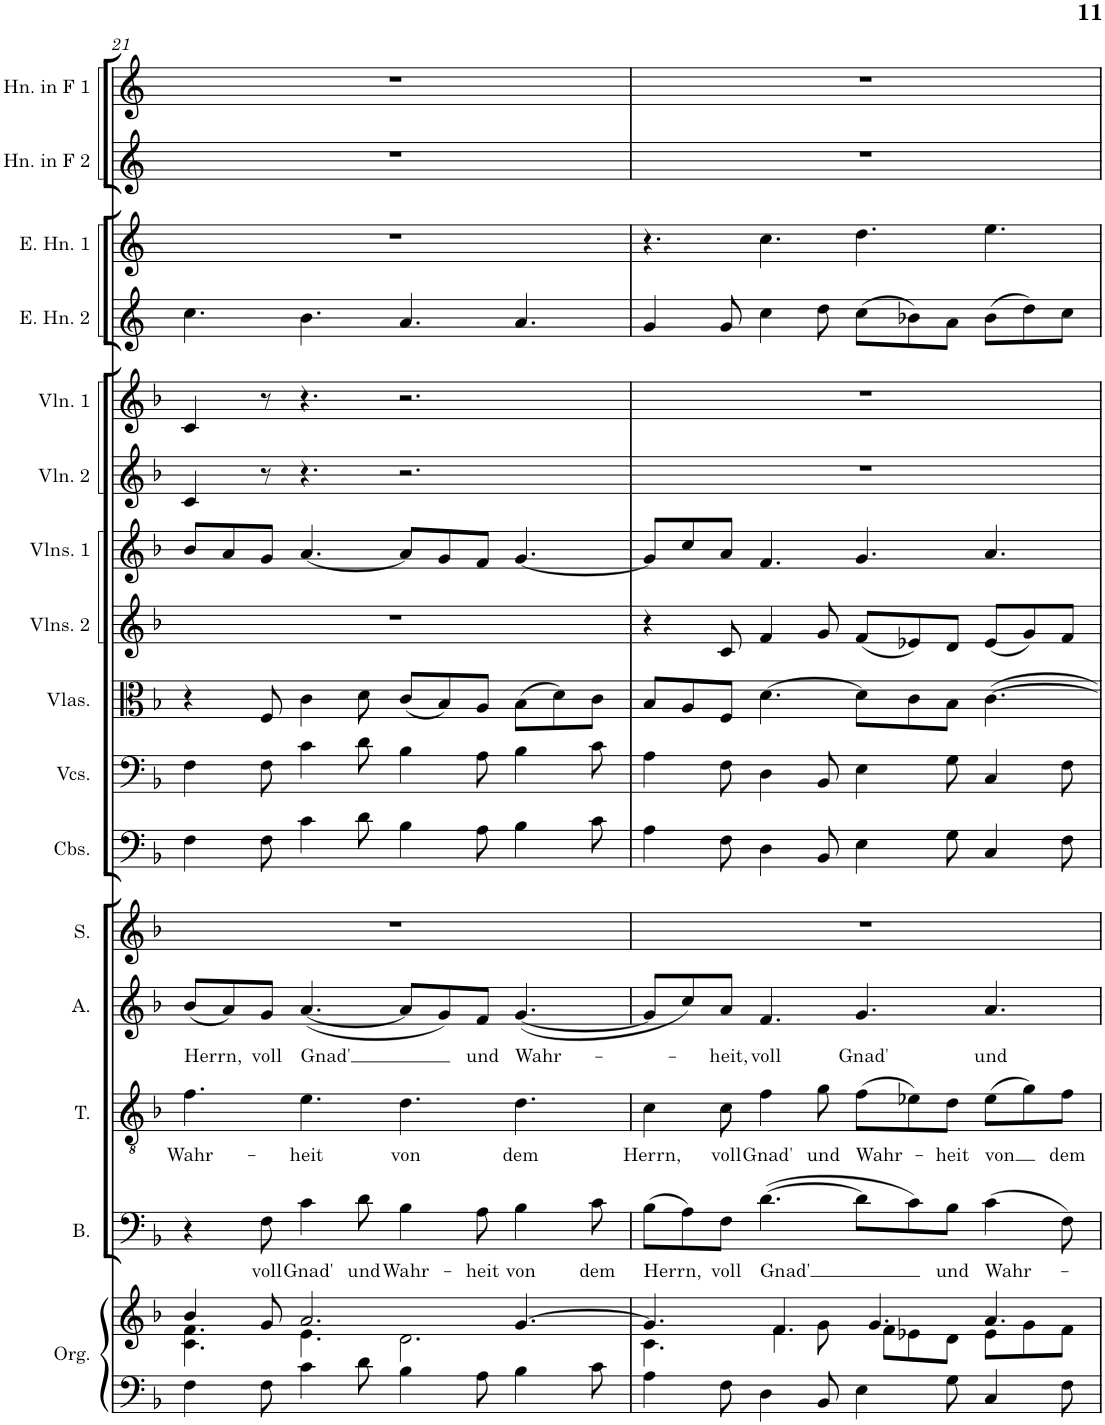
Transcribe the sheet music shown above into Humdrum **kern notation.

**kern	**kern	**kern	**text	**kern	**text	**kern	**text	**kern	**kern	**kern	**kern	**kern	**kern	**kern	**kern	**kern	**kern	**kern	**kern
*part16	*part16	*part15	*part15	*part14	*part14	*part13	*part13	*part12	*part11	*part10	*part9	*part8	*part7	*part6	*part5	*part4	*part3	*part2	*part1
*staff17	*staff16	*staff15	*staff15	*staff14	*staff14	*staff13	*staff13	*staff12	*staff11	*staff10	*staff9	*staff8	*staff7	*staff6	*staff5	*staff4	*staff3	*staff2	*staff1
*I"Organ	*	*I"Bass	*	*I"Tenor	*	*I"Alto	*	*I"Soprano	*I"Contrabasses	*I"Violoncellos	*I"Violas	*I"Violins 2	*I"Violins 1	*I"Solo Violin 2	*I"Solo Violin 1	*I"English Horn 2	*I"English Horn 1	*I"Horn in F 2	*I"Horn in F 1
*I'Org.	*	*I'B.	*	*I'T.	*	*I'A.	*	*I'S.	*I'Cbs.	*I'Vcs.	*I'Vlas.	*I'Vlns. 2	*I'Vlns. 1	*I'Vln. 2	*I'Vln. 1	*I'E. Hn. 2	*I'E. Hn. 1	*I'Hn. in F 2	*I'Hn. in F 1
!!LO:PB:g=z
*clefF4	*clefG2	*clefF4	*	*clefGv2	*	*clefG2	*	*clefG2	*clefF4	*clefF4	*clefC3	*clefG2	*clefG2	*clefG2	*clefG2	*clefG2	*clefG2	*clefG2	*clefG2
*	*	*	*	*	*	*	*	*	*Trd7c12	*	*	*	*	*	*	*Trd4c7	*Trd4c7	*Trd4c7	*Trd4c7
*k[b-]	*k[b-]	*k[b-]	*	*k[b-]	*	*k[b-]	*	*k[b-]	*k[b-]	*k[b-]	*k[b-]	*k[b-]	*k[b-]	*k[b-]	*k[b-]	*k[]	*k[]	*k[]	*k[]
*M12/8	*M12/8	*M12/8	*	*M12/8	*	*M12/8	*	*M12/8	*M12/8	*M12/8	*M12/8	*M12/8	*M12/8	*M12/8	*M12/8	*M12/8	*M12/8	*M12/8	*M12/8
=21	=21	=21	=21	=21	=21	=21	=21	=21	=21	=21	=21	=21	=21	=21	=21	=21	=21	=21	=21
*	*^	*	*	*	*	*	*	*	*	*	*	*	*	*	*	*	*	*	*
!	!	!	!	!	!	!LO:LY:b	!	!LO:LY:b	!	!	!	!	!	!	!	!	!	!	!	!
4F\	4b-/	4.c\ 4.f\	4r	.	4.f\	Wahr-	(8b-/L	Herrn,	1.r	4F\	4F\	4r	1.r	8b-/L	4c/	4c/	4.cc\	1.r	1.r	1.r
.	.	.	.	.	.	.	8a/)	.	.	.	.	.	.	8a/	.	.	.	.	.	.
!	!	!	!	!LO:LY:b	!	!	!	!LO:LY:b	!	!	!	!	!	!	!	!	!	!	!	!
8F\	8g/	.	8F\	voll	.	.	8g/J	voll	.	8F\	8F\	8F/	.	8g/J	8r	8r	.	.	.	.
!	!	!	!	!LO:LY:b	!	!LO:LY:b	!	!LO:LY:b	!	!	!	!	!	!	!	!	!	!	!	!
4c\	2.a/	4.e\	4c\	Gnad'	4.e\	-heit	([4.a/	Gnad'	.	4c\	4c\	4c\	.	[4.a/	4.r	4.r	4.b\	.	.	.
!	!	!	!	!LO:LY:b	!	!	!	!	!	!	!	!	!	!	!	!	!	!	!	!
8d\	.	.	8d\	und	.	.	.	.	.	8d\	8d\	8d\	.	.	.	.	.	.	.	.
!	!	!	!	!LO:LY:b	!	!LO:LY:b	!	!	!	!	!	!	!	!	!	!	!	!	!	!
4B-\	.	2.d\	4B-\	Wahr-	4.d\	von	8a/L]	.	.	4B-\	4B-\	(8c/L	.	8a/L]	2.r	2.r	4.a/	.	.	.
.	.	.	.	.	.	.	8g/)	.	.	.	.	8B-/)	.	8g/	.	.	.	.	.	.
!	!	!	!	!LO:LY:b	!	!	!	!LO:LY:b	!	!	!	!	!	!	!	!	!	!	!	!
8A\	.	.	8A\	-heit	.	.	8f/J	und	.	8A\	8A\	8A/J	.	8f/J	.	.	.	.	.	.
!	!	!	!	!LO:LY:b	!	!LO:LY:b	!	!LO:LY:b	!	!	!	!	!	!	!	!	!	!	!	!
4B-\	[4.g/	.	4B-\	von	4.d\	dem	([4.g/	Wahr-	.	4B-\	4B-\	(8B-\L	.	[4.g/	.	.	4.a/	.	.	.
.	.	.	.	.	.	.	.	.	.	.	.	8d\)	.	.	.	.	.	.	.	.
!	!	!	!	!LO:LY:b	!	!	!	!	!	!	!	!	!	!	!	!	!	!	!	!
8c\	.	.	8c\	dem	.	.	.	.	.	8c\	8c\	8c\J	.	.	.	.	.	.	.	.
=22	=22	=22	=22	=22	=22	=22	=22	=22	=22	=22	=22	=22	=22	=22	=22	=22	=22	=22	=22	=22
!	!	!	!	!LO:LY:b	!	!LO:LY:b	!	!	!	!	!	!	!	!	!	!	!	!	!	!
4A\	4.g/]	4.c\	(8B-\L	Herrn,	4c\	Herrn,	8g/L]	.	1.r	4A\	4A\	8B-/L	4r	8g/L]	1.r	1.r	4g/	4.r	1.r	1.r
.	.	.	8A\)	.	.	.	8cc/)	.	.	.	.	8A/	.	8cc/	.	.	.	.	.	.
!	!	!	!	!LO:LY:b	!	!LO:LY:b	!	!LO:LY:b	!	!	!	!	!	!	!	!	!	!	!	!
8F\	.	.	8F\J	voll	8c\	voll	8a/J	-heit,	.	8F\	8F\	8F/J	8c/	8a/J	.	.	8g/	.	.	.
!	!	!	!	!LO:LY:b	!	!LO:LY:b	!	!LO:LY:b	!	!	!	!	!	!	!	!	!	!	!	!
4D\	4.f/	4f\	([4.d\	Gnad'	4f\	Gnad'	4.f/	voll	.	4D\	4D\	[4.d\	4f/	4.f/	.	.	4cc\	4.cc\	.	.
!	!	!	!	!	!	!LO:LY:b	!	!	!	!	!	!	!	!	!	!	!	!	!	!
8BB-/	.	8g\	.	.	8g\	und	.	.	.	8BB-/	8BB-/	.	8g/	.	.	.	8dd\	.	.	.
!	!	!	!	!	!	!LO:LY:b	!	!LO:LY:b	!	!	!	!	!	!	!	!	!	!	!	!
4E\	4.g/	8f\L	8d\L]	.	(8f\L	Wahr-	4.g/	Gnad'	.	4E\	4E\	8d\L]	(8f/L	4.g/	.	.	(8cc\L	4.dd\	.	.
.	.	8e-X\	8c\)	.	8e-X\)	.	.	.	.	.	.	8c\	8e-X/)	.	.	.	8b-X\)	.	.	.
!	!	!	!	!LO:LY:b	!	!LO:LY:b	!	!	!	!	!	!	!	!	!	!	!	!	!	!
8G\	.	8d\J	8B-\J	und	8d\J	-heit	.	.	.	8G\	8G\	8B-\J	8d/J	.	.	.	8a\J	.	.	.
!	!	!	!	!LO:LY:b	!	!LO:LY:b	!	!LO:LY:b	!	!	!	!	!	!	!	!	!	!	!	!
4C/	4.a/	8e-\L	(4c\	Wahr-	(8e-\L	von	4.a/	und	.	4C/	4C/	[4.c\	(8e-/L	4.a/	.	.	(8b-\L	4.ee\	.	.
.	.	8g\	.	.	8g\)	.	.	.	.	.	.	.	8g/)	.	.	.	8dd\)	.	.	.
!	!	!	!	!	!	!LO:LY:b	!	!	!	!	!	!	!	!	!	!	!	!	!	!
8F\	.	8f\J	8F\)	.	8f\J	dem	.	.	.	8F\	8F\	.	8f/J	.	.	.	8cc\J	.	.	.
*	*v	*v	*	*	*	*	*	*	*	*	*	*	*	*	*	*	*	*	*	*
=	=	=	=	=	=	=	=	=	=	=	=	=	=	=	=	=	=	=	=
*-	*-	*-	*-	*-	*-	*-	*-	*-	*-	*-	*-	*-	*-	*-	*-	*-	*-	*-	*-
